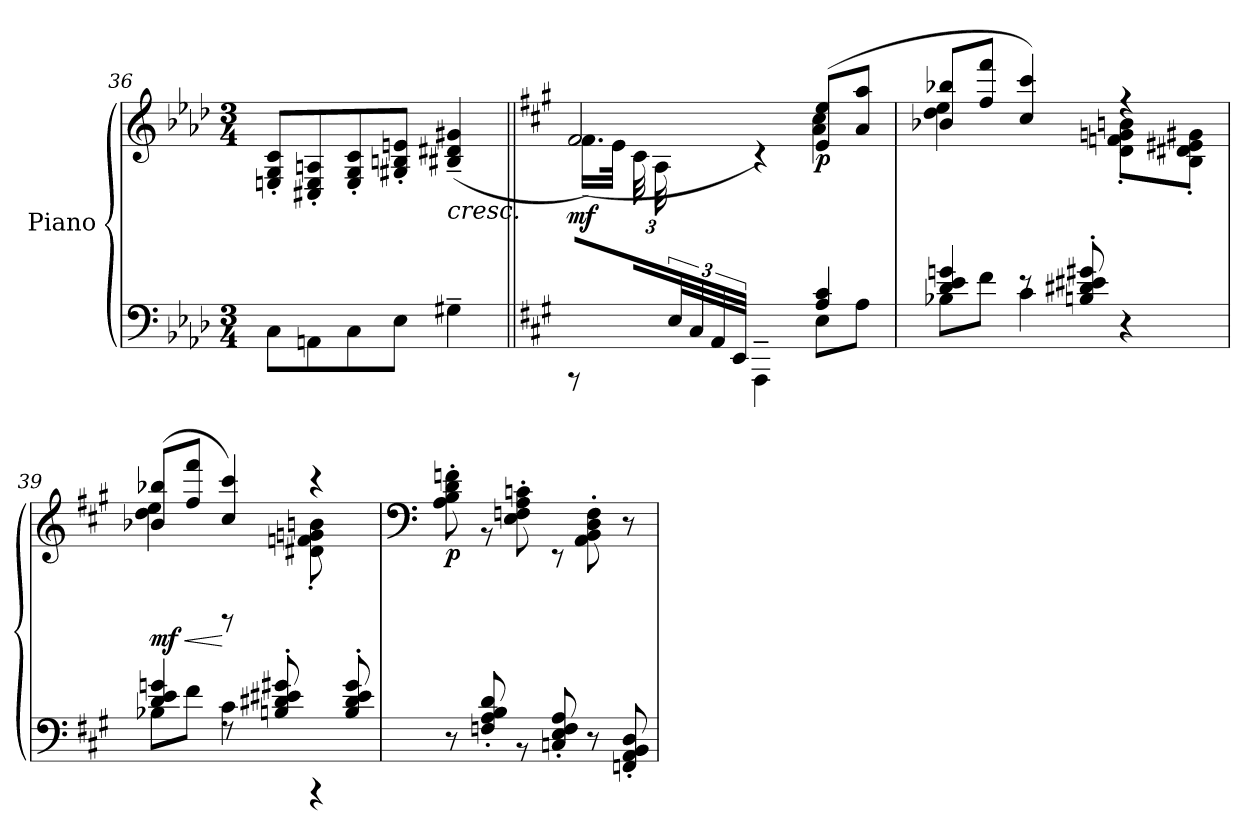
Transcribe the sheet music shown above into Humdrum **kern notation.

**kern	**kern	**dynam
*part1	*part1	*part1
*staff2	*staff1	*staff1/2
*I"Piano	*	*
!!LO:PB:g=z
*clefF4	*clefG2	*
*k[b-e-a-d-]	*k[b-e-a-d-]	*
*M3/4	*M3/4	*
=36	=36	=36
8C\L	8En/' 8G/' 8c/'L	.
8AAn\	8C#X/' 8E/' 8An/'	.
8C\	8E/' 8G/' 8c/'	.
8E-\J	8G#X/' 8Bn/' 8en/'J	.
!	!	!LO:HP:b
4G#X~\	(>4B#X/~ 4d#X/~ 4g#X/~	<
=37||	=37||	=37||
*k[f#c#g#]	*k[f#c#g#]	*
*^	*^	*
*	*	*	*^	*
!	!	!	!	!	!LO:DY:b
2ryy	8rAAA	2f#/	(<16.f#\LL)	8ryy	mf
.	.	.	32e\JJk	.	.
*	*	*	*	*Xbrackettup	*
.	24ryy	.	8rAyy	48c#\LLL	.
.	.	.	.	48A\	.
.	48E/	.	.	12%7ryy	.
.	48C#/	.	.	.	.
.	48AA/	.	.	.	.
.	48EE/JJJ	.	.	.	.
.	4AAA~\	.	4rc)	.	.
!	!	!	!	!	!LO:DY:n=1:b
8E\L	4A/ 4c#/	(>8e/ 8ee/L	4a\ 4cc#\	.	[ p
8A\J	.	8a/ 8aa/J	.	.	.
*	*	*	*v	*v	*
=38	=38	=38	=38	=38
4d/ 4e/ 4gn/	8B-X\L	8b-X/ 8bb-X/L	4dd\ 4ee\	.
.	8f#\J	8ff#/ 8fff#/J	.	.
8re	4c#\	4cc#/ 4ccc#/)	4ryy	.
8Bn/' 8d#X/' 8e#X/' 8g#X/'	.	.	.	.
4r	4ryy	4rff	8d\' 8fn\' 8gn\' 8bn\'L	.
.	.	.	8B\' 8d#X\' 8e#X\' 8g#X\'J	.
!!LO:PB:g=z
=39	=39	=39	=39	=39
!	!	!	!	!LO:HP:b
*	*	*	*^	*
!	!	!	!	!	!LO:DY:n=1:b
4d/ 4e/ 4gn/	8B-X\L	(>8b-X/ 8bb-X/L	4dd\ 4ee\	2ryy	< mf
.	8f#\J	8ff#/ 8fff#/J	.	.	.
8rF	4c#\	4cc#/ 4ccc#/)	8rEE	.	[
8Bn/' 8d#X/' 8e#X/' 8g#X/'	.	.	8rFyy	.	.
8rFyy	4rAAA	4rccc	8d#X\' 8fn\' 8gn\' 8bn\'	8rAAAyy	.
8B/' 8d#/' 8e#/' 8g#/'	.	.	8rFyy	8ryy	.
*v	*v	*	*	*	*
*	*v	*v	*v	*
=40	=40	=40
*	*clefF4	*
*	*^	*
*	*	*^	*
!	!	!	!	!LO:DY:b
*	*v	*v	*v	*
8r	8A\' 8B\' 8d\' 8fn\'	p
8Fn/' 8A/' 8B/' 8d/'	8rBB	.
8rBB	8E\' 8Fn\' 8A\' 8cn\'	.
8Cn/' 8E/' 8F/' 8A/'	8rEE	.
8r	8AA\' 8BB\' 8D\' 8F\'	.
8FFn/' 8AA/' 8BB/' 8D/'	8r	.
=	=	=
*-	*-	*-
